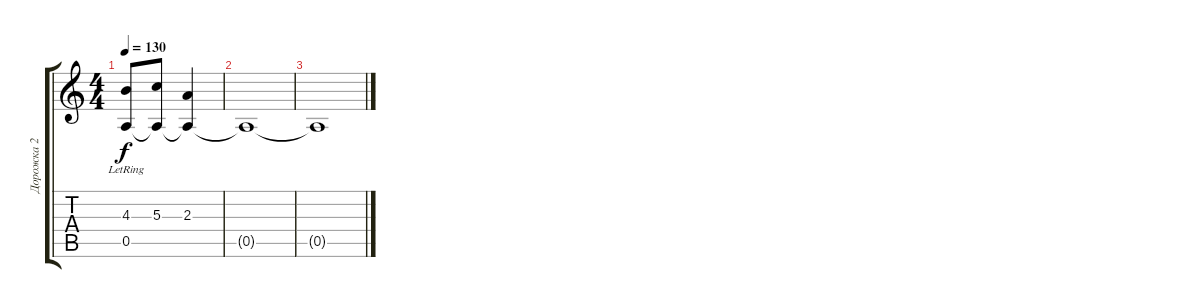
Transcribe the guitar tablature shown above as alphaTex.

\track ("Дорожка 2" "Дорожка 2") {instrument acousticguitarsteel}
\staff {score tabs}
\tuning (E4 B3 G3 D3 A2 E2) {hide}
\ts (4 4)
\tempo 130
\clef g2
\ks c
(4.3 0.5{lr}).8{dy f} (5.3 0.5{t}).8 (2.3 0.5{t}).4 |
0.5{t}.1 |
0.5{t}.1
